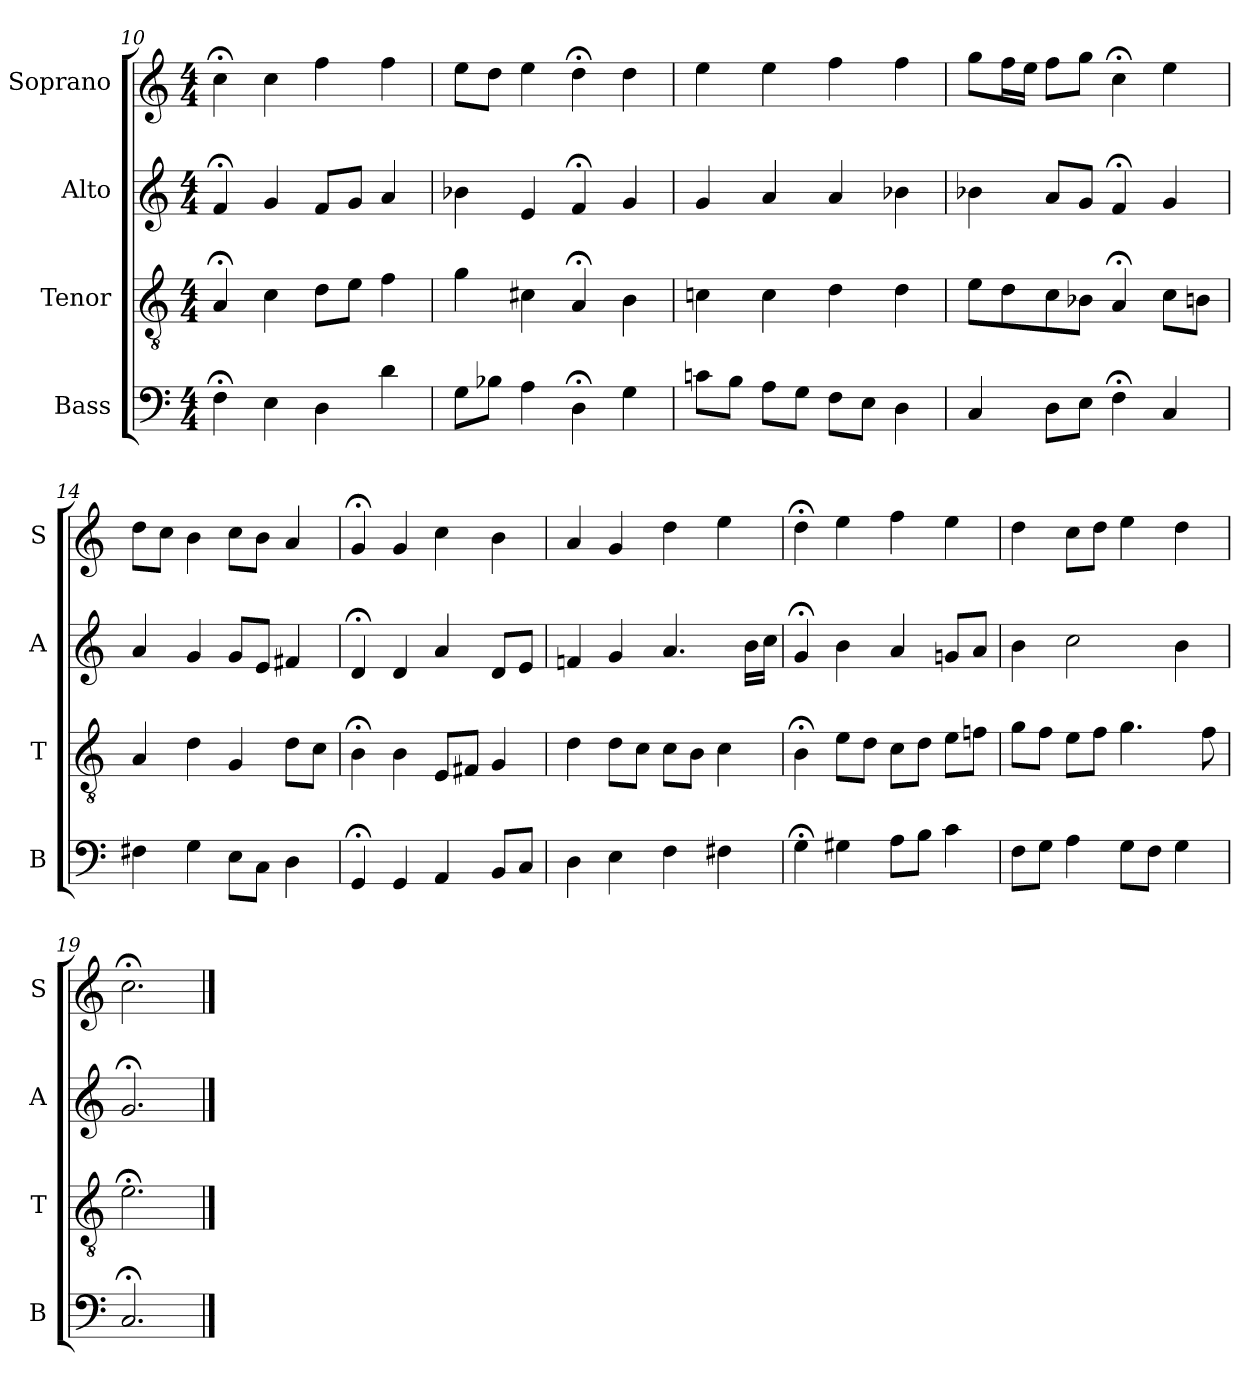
**kern	**kern	**kern	**kern
*part4	*part3	*part2	*part1
*staff4	*staff3	*staff2	*staff1
*I"Bass	*I"Tenor	*I"Alto	*I"Soprano
*I'B	*I'T	*I'A	*I'S
*clefF4	*clefGv2	*clefG2	*clefG2
*k[]	*k[]	*k[]	*k[]
*C:	*C:	*C:	*C:
*M4/4	*M4/4	*M4/4	*M4/4
=10	=10	=10	=10
4F;<	4A;<	4f;<	4cc;<
4E	4c	4g	4cc
4D	8dL	8fL	4ff
.	8eJ	8gJ	.
4d	4f	4a	4ff
=11	=11	=11	=11
8GL	4g	4b-X	8eeL
8B-XJ	.	.	8ddJ
4A	4c#X	4e	4ee
4D;<	4A;<	4f;<	4dd;<
4G	4B	4g	4dd
=12	=12	=12	=12
8cnL	4cn	4g	4ee
8BJ	.	.	.
8AL	4c	4a	4ee
8GJ	.	.	.
8FL	4d	4a	4ff
8EJ	.	.	.
4D	4d	4b-X	4ff
=13	=13	=13	=13
4C	8eL	4b-X	8ggL
.	8d	.	16ffL
.	.	.	16eeJJ
8DL	8c	8aL	8ffL
8EJ	8B-XJ	8gJ	8ggJ
4F;<	4A;<	4f;<	4cc;<
4C	8cL	4g	4ee
.	8BnJ	.	.
=14	=14	=14	=14
4F#X	4A	4a	8ddL
.	.	.	8ccJ
4G	4d	4g	4b
8EL	4G	8gL	8ccL
8CJ	.	8eJ	8bJ
4D	8dL	4f#X	4a
.	8cJ	.	.
=15	=15	=15	=15
4GG;<	4B;<	4d;<	4g;<
4GG	4B	4d	4g
4AA	8EL	4a	4cc
.	8F#XJ	.	.
8BBL	4G	8dL	4b
8CJ	.	8eJ	.
=16	=16	=16	=16
4D	4d	4fn	4a
4E	8dL	4g	4g
.	8cJ	.	.
4F	8cL	4.a	4dd
.	8BJ	.	.
4F#X	4c	.	4ee
.	.	16bLL	.
.	.	16ccJJ	.
=17	=17	=17	=17
4G;<	4B;<	4g;<	4dd;<
4G#X	8eL	4b	4ee
.	8dJ	.	.
8AL	8cL	4a	4ff
8BJ	8dJ	.	.
4c	8eL	8gnL	4ee
.	8fnJ	8aJ	.
=18	=18	=18	=18
8FL	8gL	4b	4dd
8GJ	8fJ	.	.
4A	8eL	2cc	8ccL
.	8fJ	.	8ddJ
8GL	4.g	.	4ee
8FJ	.	.	.
4G	.	4b	4dd
.	8f	.	.
=19	=19	=19	=19
2.C;<	2.e;<	2.g;<	2.cc;<
==	==	==	==
*-	*-	*-	*-
